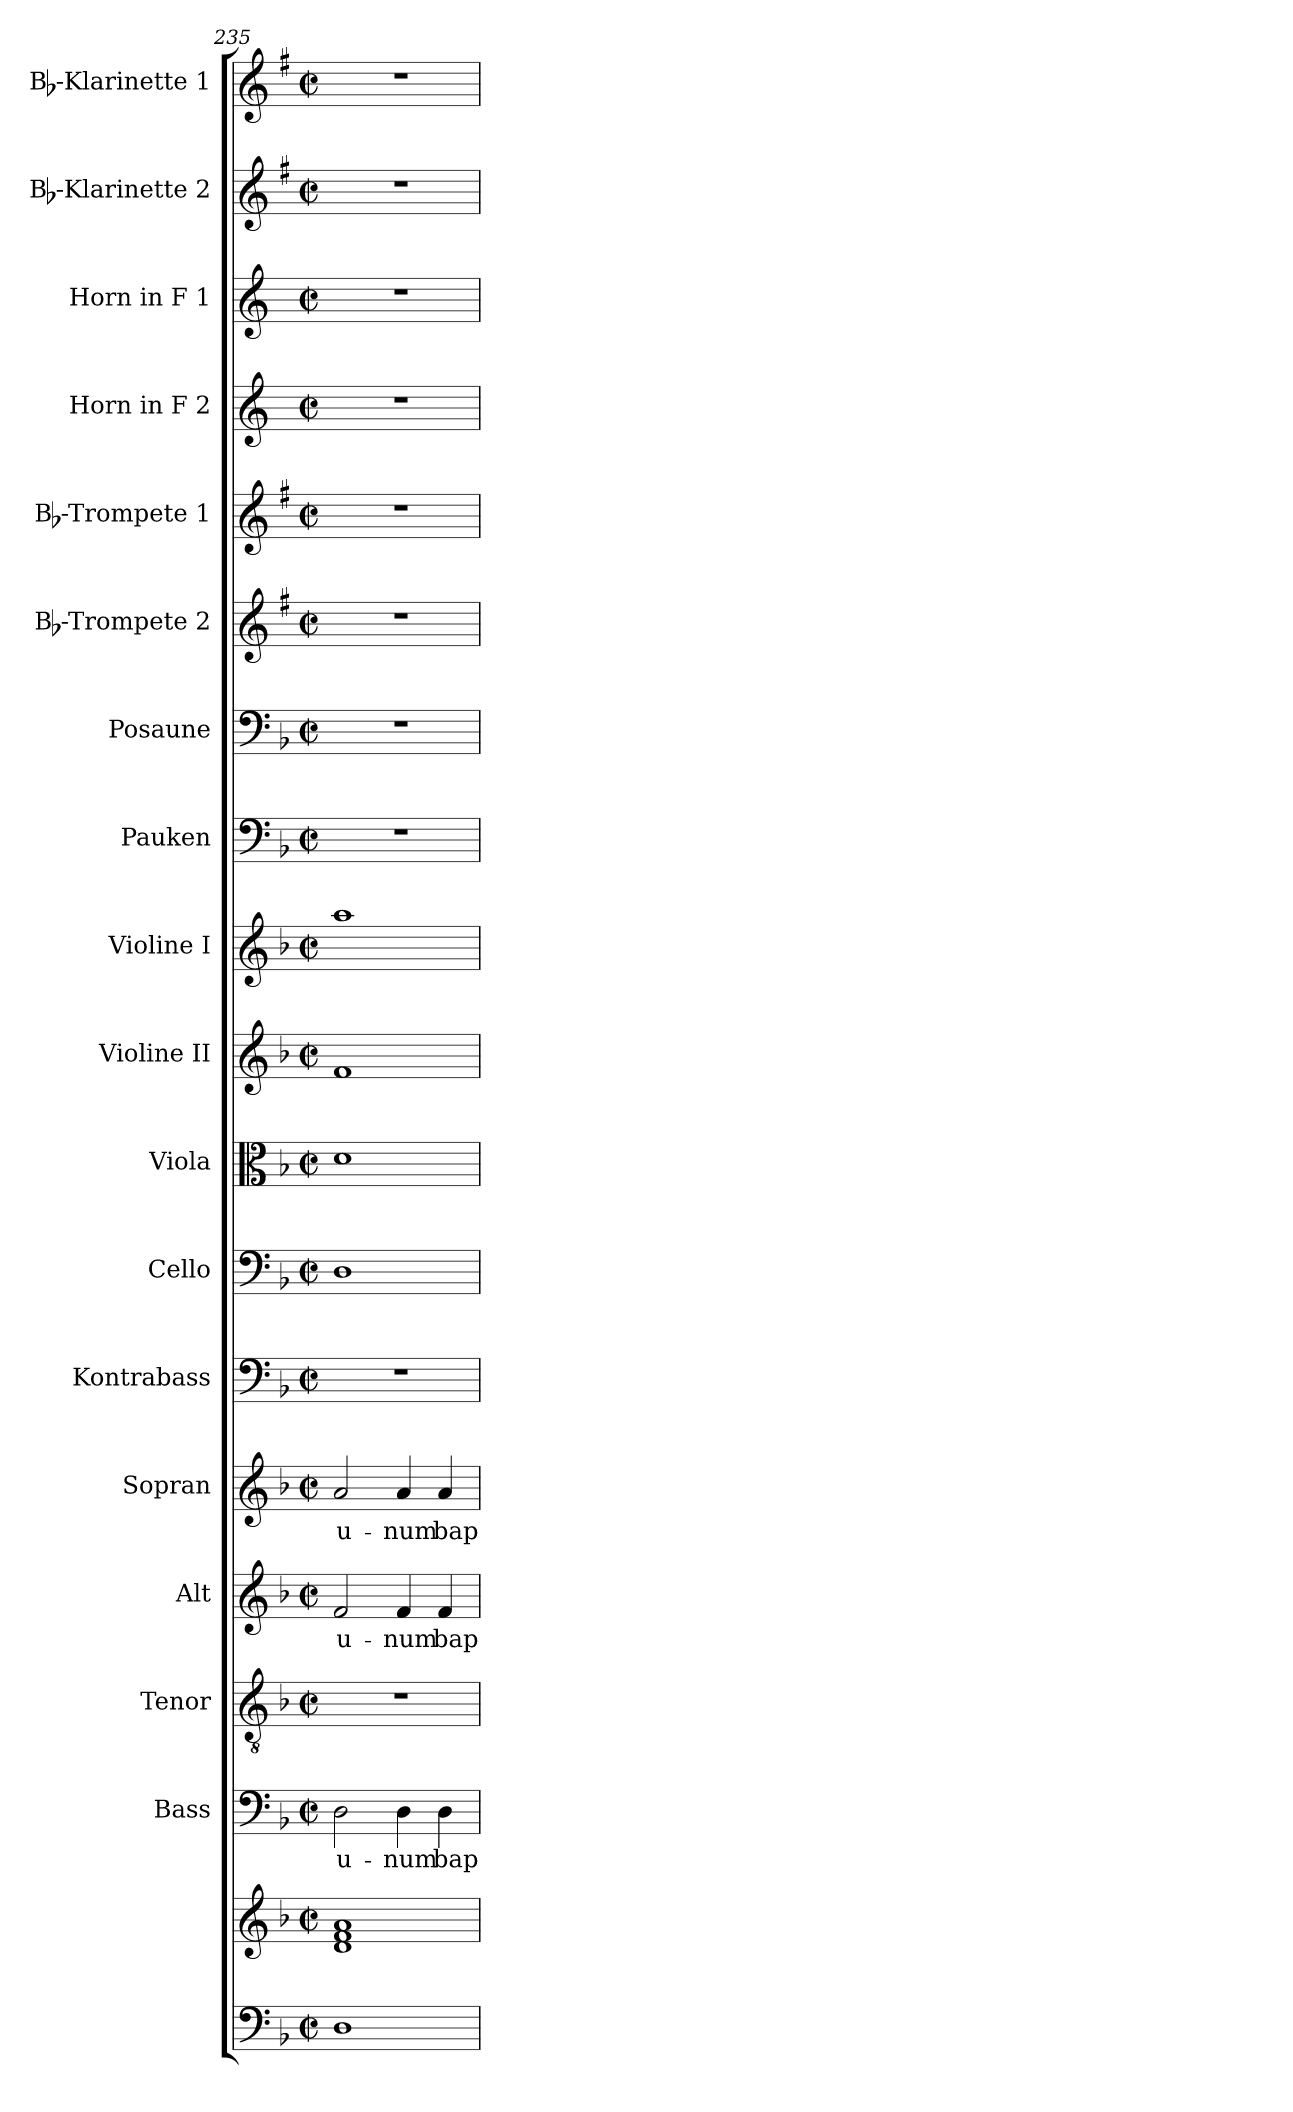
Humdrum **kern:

**kern	**kern	**kern	**text	**kern	**kern	**text	**kern	**text	**kern	**kern	**kern	**kern	**kern	**kern	**kern	**kern	**kern	**kern	**kern	**kern	**kern
*part18	*part18	*part17	*part17	*part16	*part15	*part15	*part14	*part14	*part13	*part12	*part11	*part10	*part9	*part8	*part7	*part6	*part5	*part4	*part3	*part2	*part1
*staff19	*staff18	*staff17	*staff17	*staff16	*staff15	*staff15	*staff14	*staff14	*staff13	*staff12	*staff11	*staff10	*staff9	*staff8	*staff7	*staff6	*staff5	*staff4	*staff3	*staff2	*staff1
*	*	*I"Bass	*	*I"Tenor	*I"Alt	*	*I"Sopran	*	*I"Kontrabass	*I"Cello	*I"Viola	*I"Violine II	*I"Violine I	*I"Pauken	*I"Posaune	*I"Bb-Trompete 2	*I"Bb-Trompete 1	*I"Horn in F 2	*I"Horn in F 1	*I"Bb-Klarinette 2	*I"Bb-Klarinette 1
*	*	*I'B.	*	*I'T.	*I'A.	*	*I'S.	*	*I'Kb.	*	*I'Vla.	*I'Vl. II	*I'Vl. I	*I'Pk.	*I'Pos.	*I'Bb Trp. 2	*I'Bb Trp. 1	*	*	*I'Bb Kl. 2	*I'Bb Kl. 1
*clefF4	*clefG2	*clefF4	*	*clefGv2	*clefG2	*	*clefG2	*	*clefF4	*clefF4	*clefC3	*clefG2	*clefG2	*clefF4	*clefF4	*clefG2	*clefG2	*clefG2	*clefG2	*clefG2	*clefG2
*	*	*	*	*	*	*	*	*	*ITrd7c12	*	*	*	*	*	*	*ITrd1c2	*ITrd1c2	*ITrd4c7	*ITrd4c7	*ITrd1c2	*ITrd1c2
*k[b-]	*k[b-]	*k[b-]	*	*k[b-]	*k[b-]	*	*k[b-]	*	*k[b-]	*k[b-]	*k[b-]	*k[b-]	*k[b-]	*k[b-]	*k[b-]	*k[b-]	*k[b-]	*k[b-]	*k[b-]	*k[b-]	*k[b-]
*F:	*F:	*F:	*	*F:	*F:	*	*F:	*	*F:	*F:	*F:	*F:	*F:	*F:	*F:	*F:	*F:	*F:	*F:	*F:	*F:
*M2/2	*M2/2	*M2/2	*	*M2/2	*M2/2	*	*M2/2	*	*M2/2	*M2/2	*M2/2	*M2/2	*M2/2	*M2/2	*M2/2	*M2/2	*M2/2	*M2/2	*M2/2	*M2/2	*M2/2
*met(c|)	*met(c|)	*met(c|)	*	*met(c|)	*met(c|)	*	*met(c|)	*	*met(c|)	*met(c|)	*met(c|)	*met(c|)	*met(c|)	*met(c|)	*met(c|)	*met(c|)	*met(c|)	*met(c|)	*met(c|)	*met(c|)	*met(c|)
=235	=235	=235	=235	=235	=235	=235	=235	=235	=235	=235	=235	=235	=235	=235	=235	=235	=235	=235	=235	=235	=235
!	!	!	!LO:LY:b	!	!	!LO:LY:b	!	!LO:LY:b	!	!	!	!	!	!	!	!	!	!	!	!	!
1D	1d 1f 1a	2D\	u-	1r	2f/	u-	2a/	u-	1r	1D	1d	1f	1aa	1r	1r	1r	1r	1r	1r	1r	1r
!	!	!	!LO:LY:b	!	!	!LO:LY:b	!	!LO:LY:b	!	!	!	!	!	!	!	!	!	!	!	!	!
.	.	4D\	-num	.	4f/	-num	4a/	-num	.	.	.	.	.	.	.	.	.	.	.	.	.
!	!	!	!LO:LY:b	!	!	!LO:LY:b	!	!LO:LY:b	!	!	!	!	!	!	!	!	!	!	!	!	!
.	.	4D\	bap-	.	4f/	bap-	4a/	bap-	.	.	.	.	.	.	.	.	.	.	.	.	.
=	=	=	=	=	=	=	=	=	=	=	=	=	=	=	=	=	=	=	=	=	=
*-	*-	*-	*-	*-	*-	*-	*-	*-	*-	*-	*-	*-	*-	*-	*-	*-	*-	*-	*-	*-	*-
